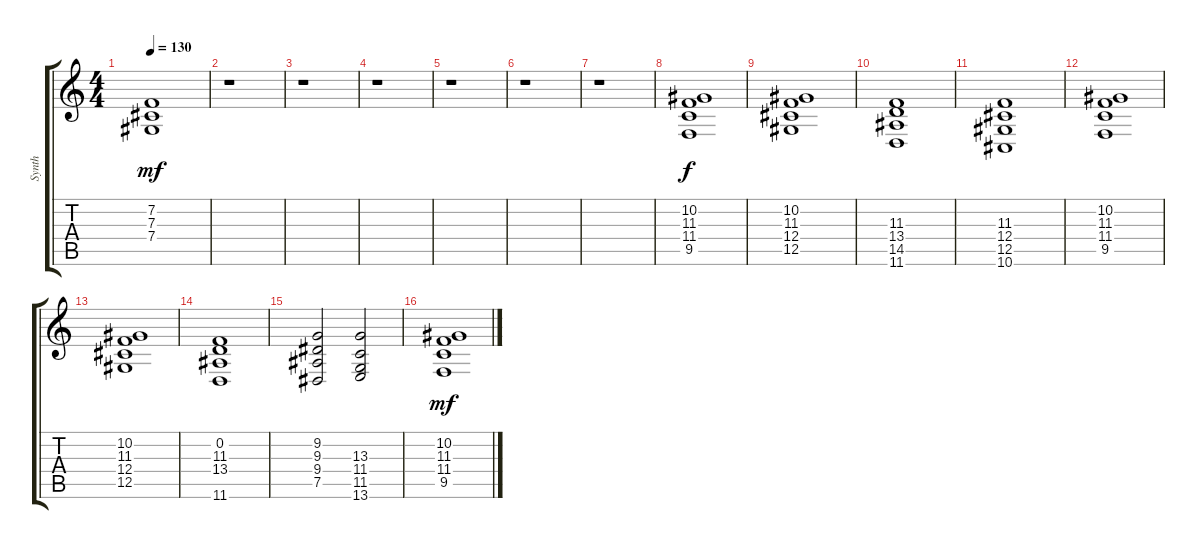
\track ("Synth" "Synth") {instrument synthbrass1}
\staff {score tabs}
\tuning (Eb4 Bb3 Gb3 Db3 Ab2 Eb2) {hide}
\ts (4 4)
\tempo 130
\clef g2
\ks c
(7.2 7.3 7.4).1{dy mf} |
r.1 |
r.1 |
r.1 |
r.1 |
r.1 |
r.1 |
(10.2 11.3 11.4 9.5).1{dy f} |
(10.2 11.3 12.4 12.5).1 |
(11.3 13.4 14.5 11.6).1 |
(11.3 12.4 12.5 10.6).1 |
(10.2 11.3 11.4 9.5).1 |
(10.2 11.3 12.4 12.5).1 |
(0.2 11.3 13.4 11.6).1 |
(9.2 9.3 9.4 7.5).2 (13.3 11.4 11.5 13.6).2 |
(10.2 11.3 11.4 9.5).1{dy mf}
